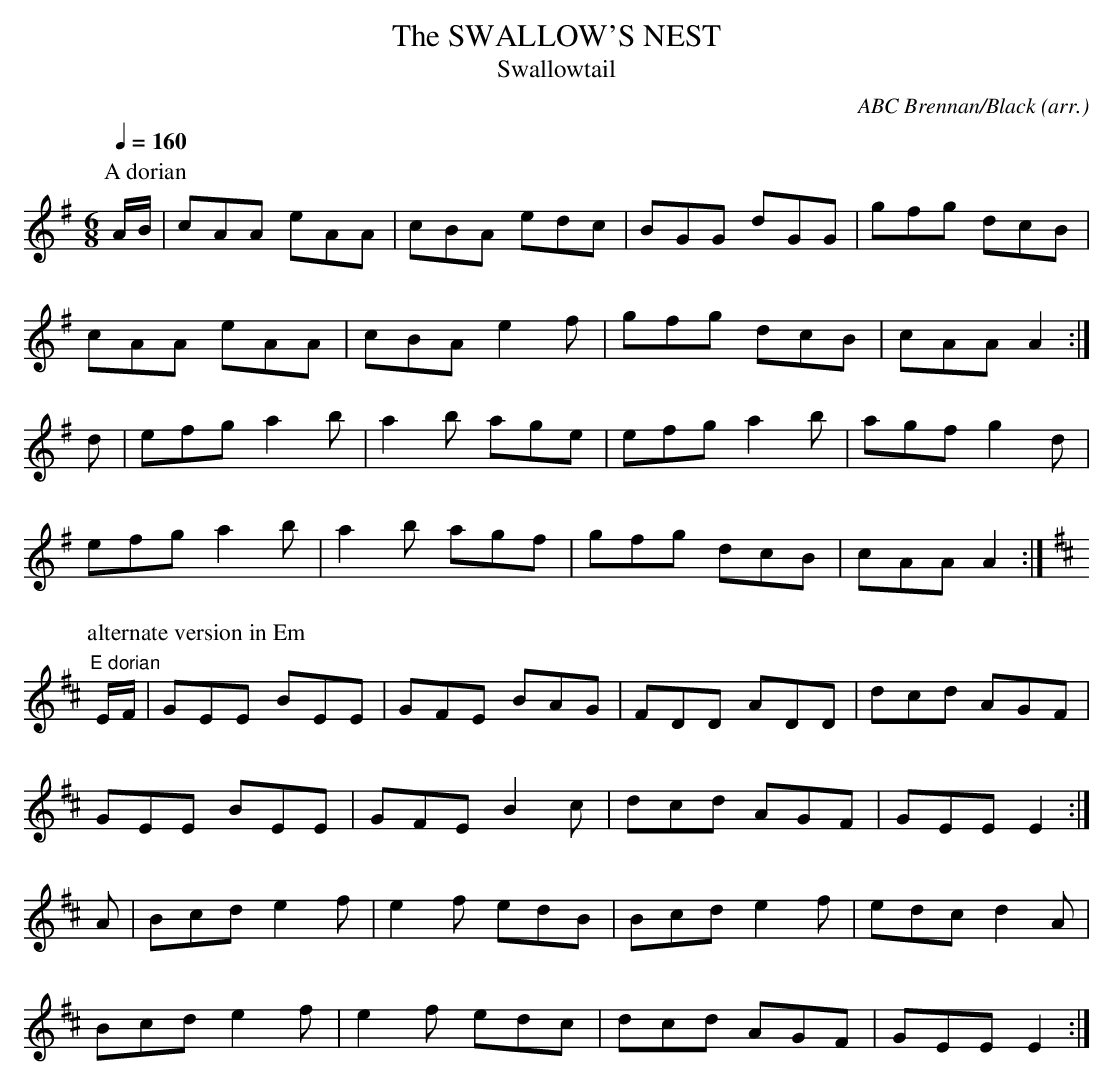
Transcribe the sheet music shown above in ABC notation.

X:1
T:SWALLOW'S NEST, The
T:Swallowtail
C:ABC Brennan/Black (arr.)
M:6/8
L:1/8
Q:1/4=160
K:G
P:A dorian
A/B/|cAA eAA|cBA edc|BGG dGG|gfg dcB|
cAA eAA|cBA e2f|gfg dcB|cAA A2:|
d|efg a2b|a2b age|efg a2b|agf g2d|
efg a2b|a2b agf|gfg dcB|cAA A2:|
P:alternate version in Em
K:D
"E dorian"
E/F/|GEE BEE|GFE BAG|FDD ADD|dcd AGF|
GEE BEE|GFE B2c|dcd AGF|GEE E2:|
A|Bcd e2f|e2f edB|Bcd e2f|edc d2A|
Bcd e2f|e2f edc|dcd AGF|GEE E2:|
